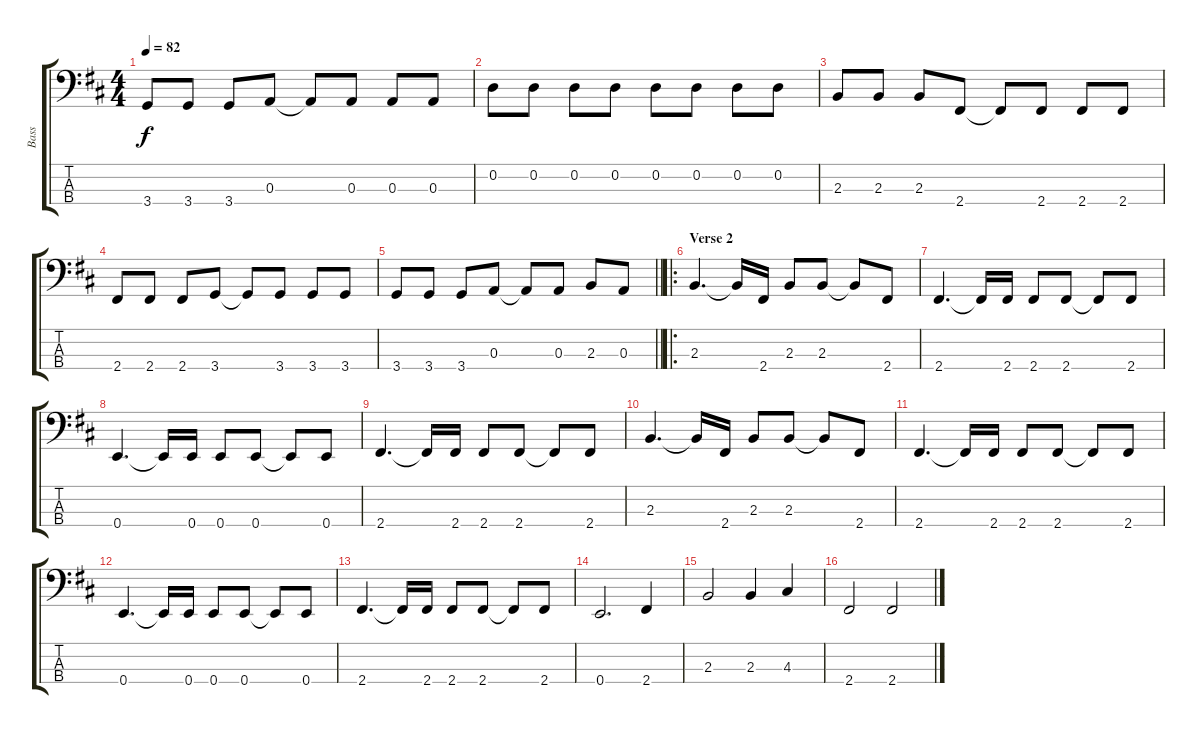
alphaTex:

\track ("Bass" "Bass") {instrument electricbassfinger}
\staff {score tabs}
\tuning (G2 D2 A1 E1) {hide}
\ts (4 4)
\tempo 82
\clef f4
\ks d
3.4.8{dy f} 3.4.8 3.4.8 0.3.8 0.3{t}.8 0.3.8 0.3.8 0.3.8 |
0.2.8 0.2.8 0.2.8 0.2.8 0.2.8 0.2.8 0.2.8 0.2.8 |
2.3.8 2.3.8 2.3.8 2.4.8 2.4{t}.8 2.4.8 2.4.8 2.4.8 |
2.4.8 2.4.8 2.4.8 3.4.8 3.4{t}.8 3.4.8 3.4.8 3.4.8 |
\barLineRight lightlight
3.4.8 3.4.8 3.4.8 0.3.8 0.3{t}.8 0.3.8 2.3.8 0.3.8 |
\ro
\section ("" "Verse 2")
2.3.4{d} 2.3{t}.16 2.4.16 2.3.8 2.3.8 2.3{t}.8 2.4.8 |
2.4.4{d} 2.4{t}.16 2.4.16 2.4.8 2.4.8 2.4{t}.8 2.4.8 |
0.4.4{d} 0.4{t}.16 0.4.16 0.4.8 0.4.8 0.4{t}.8 0.4.8 |
2.4.4{d} 2.4{t}.16 2.4.16 2.4.8 2.4.8 2.4{t}.8 2.4.8 |
2.3.4{d} 2.3{t}.16 2.4.16 2.3.8 2.3.8 2.3{t}.8 2.4.8 |
2.4.4{d} 2.4{t}.16 2.4.16 2.4.8 2.4.8 2.4{t}.8 2.4.8 |
0.4.4{d} 0.4{t}.16 0.4.16 0.4.8 0.4.8 0.4{t}.8 0.4.8 |
2.4.4{d} 2.4{t}.16 2.4.16 2.4.8 2.4.8 2.4{t}.8 2.4.8 |
0.4.2{d} 2.4.4 |
2.3.2 2.3.4 4.3.4 |
2.4.2 2.4.2
